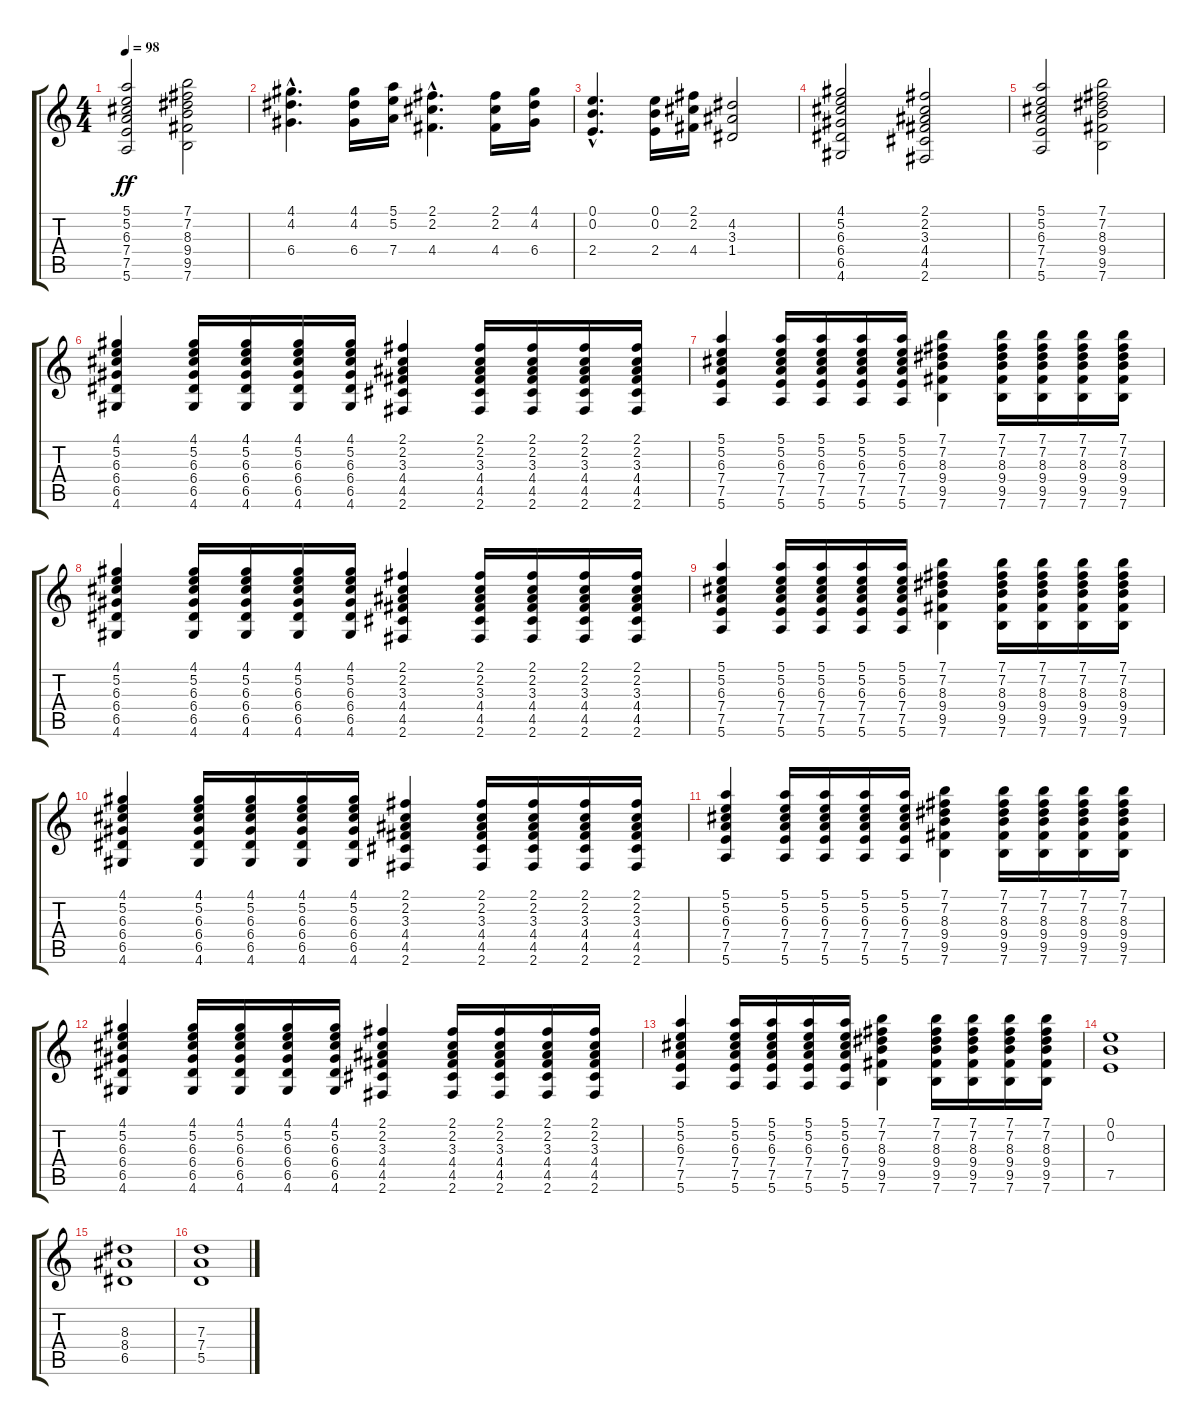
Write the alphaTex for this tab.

\track "" {instrument overdrivenguitar}
\staff {score tabs}
\tuning (E4 B3 G3 D3 A2 E2) {hide}
\ts (4 4)
\tempo 98
\clef g2
\ks c
(5.1 5.2 6.3 7.4 7.5 5.6).2{dy ff} (7.1 7.2 8.3 9.4 9.5 7.6).2 |
(4.1{hac} 4.2 6.4{hac}).4{d} (4.1 4.2 6.4).16 (5.1 5.2 7.4).16 (2.1{hac} 2.2 4.4{hac}).4{d} (2.1 2.2 4.4).16 (4.1 4.2 6.4).16 |
(0.1{hac} 0.2 2.4{hac}).4{d} (0.1 0.2 2.4).16 (2.1 2.2 4.4).16 (4.2 3.3 1.4).2 |
(4.1 5.2 6.3 6.4 6.5 4.6).2 (2.1 2.2 3.3 4.4 4.5 2.6).2 |
(5.1 5.2 6.3 7.4 7.5 5.6).2 (7.1 7.2 8.3 9.4 9.5 7.6).2 |
(4.1 5.2 6.3 6.4 6.5 4.6).4 (4.1 5.2 6.3 6.4 6.5 4.6).16 (4.1 5.2 6.3 6.4 6.5 4.6).16 (4.1 5.2 6.3 6.4 6.5 4.6).16 (4.1 5.2 6.3 6.4 6.5 4.6).16 (2.1 2.2 3.3 4.4 4.5 2.6).4 (2.1 2.2 3.3 4.4 4.5 2.6).16 (2.1 2.2 3.3 4.4 4.5 2.6).16 (2.1 2.2 3.3 4.4 4.5 2.6).16 (2.1 2.2 3.3 4.4 4.5 2.6).16 |
(5.1 5.2 6.3 7.4 7.5 5.6).4 (5.1 5.2 6.3 7.4 7.5 5.6).16 (5.1 5.2 6.3 7.4 7.5 5.6).16 (5.1 5.2 6.3 7.4 7.5 5.6).16 (5.1 5.2 6.3 7.4 7.5 5.6).16 (7.1 7.2 8.3 9.4 9.5 7.6).4 (7.1 7.2 8.3 9.4 9.5 7.6).16 (7.1 7.2 8.3 9.4 9.5 7.6).16 (7.1 7.2 8.3 9.4 9.5 7.6).16 (7.1 7.2 8.3 9.4 9.5 7.6).16 |
(4.1 5.2 6.3 6.4 6.5 4.6).4 (4.1 5.2 6.3 6.4 6.5 4.6).16 (4.1 5.2 6.3 6.4 6.5 4.6).16 (4.1 5.2 6.3 6.4 6.5 4.6).16 (4.1 5.2 6.3 6.4 6.5 4.6).16 (2.1 2.2 3.3 4.4 4.5 2.6).4 (2.1 2.2 3.3 4.4 4.5 2.6).16 (2.1 2.2 3.3 4.4 4.5 2.6).16 (2.1 2.2 3.3 4.4 4.5 2.6).16 (2.1 2.2 3.3 4.4 4.5 2.6).16 |
(5.1 5.2 6.3 7.4 7.5 5.6).4 (5.1 5.2 6.3 7.4 7.5 5.6).16 (5.1 5.2 6.3 7.4 7.5 5.6).16 (5.1 5.2 6.3 7.4 7.5 5.6).16 (5.1 5.2 6.3 7.4 7.5 5.6).16 (7.1 7.2 8.3 9.4 9.5 7.6).4 (7.1 7.2 8.3 9.4 9.5 7.6).16 (7.1 7.2 8.3 9.4 9.5 7.6).16 (7.1 7.2 8.3 9.4 9.5 7.6).16 (7.1 7.2 8.3 9.4 9.5 7.6).16 |
(4.1 5.2 6.3 6.4 6.5 4.6).4 (4.1 5.2 6.3 6.4 6.5 4.6).16 (4.1 5.2 6.3 6.4 6.5 4.6).16 (4.1 5.2 6.3 6.4 6.5 4.6).16 (4.1 5.2 6.3 6.4 6.5 4.6).16 (2.1 2.2 3.3 4.4 4.5 2.6).4 (2.1 2.2 3.3 4.4 4.5 2.6).16 (2.1 2.2 3.3 4.4 4.5 2.6).16 (2.1 2.2 3.3 4.4 4.5 2.6).16 (2.1 2.2 3.3 4.4 4.5 2.6).16 |
(5.1 5.2 6.3 7.4 7.5 5.6).4 (5.1 5.2 6.3 7.4 7.5 5.6).16 (5.1 5.2 6.3 7.4 7.5 5.6).16 (5.1 5.2 6.3 7.4 7.5 5.6).16 (5.1 5.2 6.3 7.4 7.5 5.6).16 (7.1 7.2 8.3 9.4 9.5 7.6).4 (7.1 7.2 8.3 9.4 9.5 7.6).16 (7.1 7.2 8.3 9.4 9.5 7.6).16 (7.1 7.2 8.3 9.4 9.5 7.6).16 (7.1 7.2 8.3 9.4 9.5 7.6).16 |
(4.1 5.2 6.3 6.4 6.5 4.6).4 (4.1 5.2 6.3 6.4 6.5 4.6).16 (4.1 5.2 6.3 6.4 6.5 4.6).16 (4.1 5.2 6.3 6.4 6.5 4.6).16 (4.1 5.2 6.3 6.4 6.5 4.6).16 (2.1 2.2 3.3 4.4 4.5 2.6).4 (2.1 2.2 3.3 4.4 4.5 2.6).16 (2.1 2.2 3.3 4.4 4.5 2.6).16 (2.1 2.2 3.3 4.4 4.5 2.6).16 (2.1 2.2 3.3 4.4 4.5 2.6).16 |
(5.1 5.2 6.3 7.4 7.5 5.6).4 (5.1 5.2 6.3 7.4 7.5 5.6).16 (5.1 5.2 6.3 7.4 7.5 5.6).16 (5.1 5.2 6.3 7.4 7.5 5.6).16 (5.1 5.2 6.3 7.4 7.5 5.6).16 (7.1 7.2 8.3 9.4 9.5 7.6).4 (7.1 7.2 8.3 9.4 9.5 7.6).16 (7.1 7.2 8.3 9.4 9.5 7.6).16 (7.1 7.2 8.3 9.4 9.5 7.6).16 (7.1 7.2 8.3 9.4 9.5 7.6).16 |
(0.1 0.2 7.5).1 |
(8.3 8.4 6.5).1 |
(7.3 7.4 5.5).1
